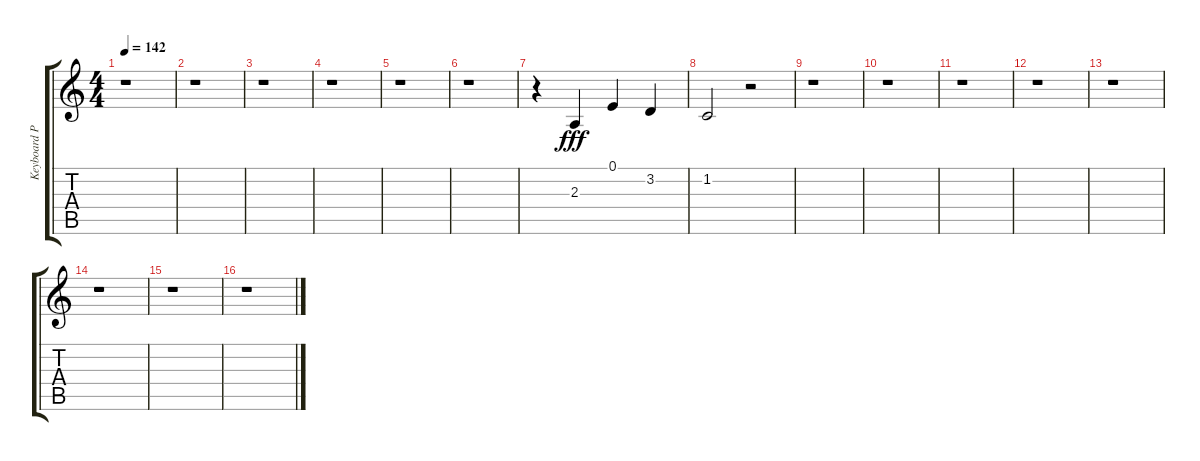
\track ("Keyboard Piano" "Keyboard P") {instrument brightacousticpiano}
\staff {score tabs}
\tuning (E4 B3 G3 D3 A2 E2) {hide}
\ts (4 4)
\tempo 142
\clef g2
\ks c
r.1{dy fff} |
r.1 |
r.1 |
r.1 |
r.1 |
r.1 |
r.4 2.3.4 0.1.4 3.2.4 |
1.2.2 r.2 |
r.1 |
r.1 |
r.1 |
r.1 |
r.1 |
r.1 |
r.1 |
r.1
